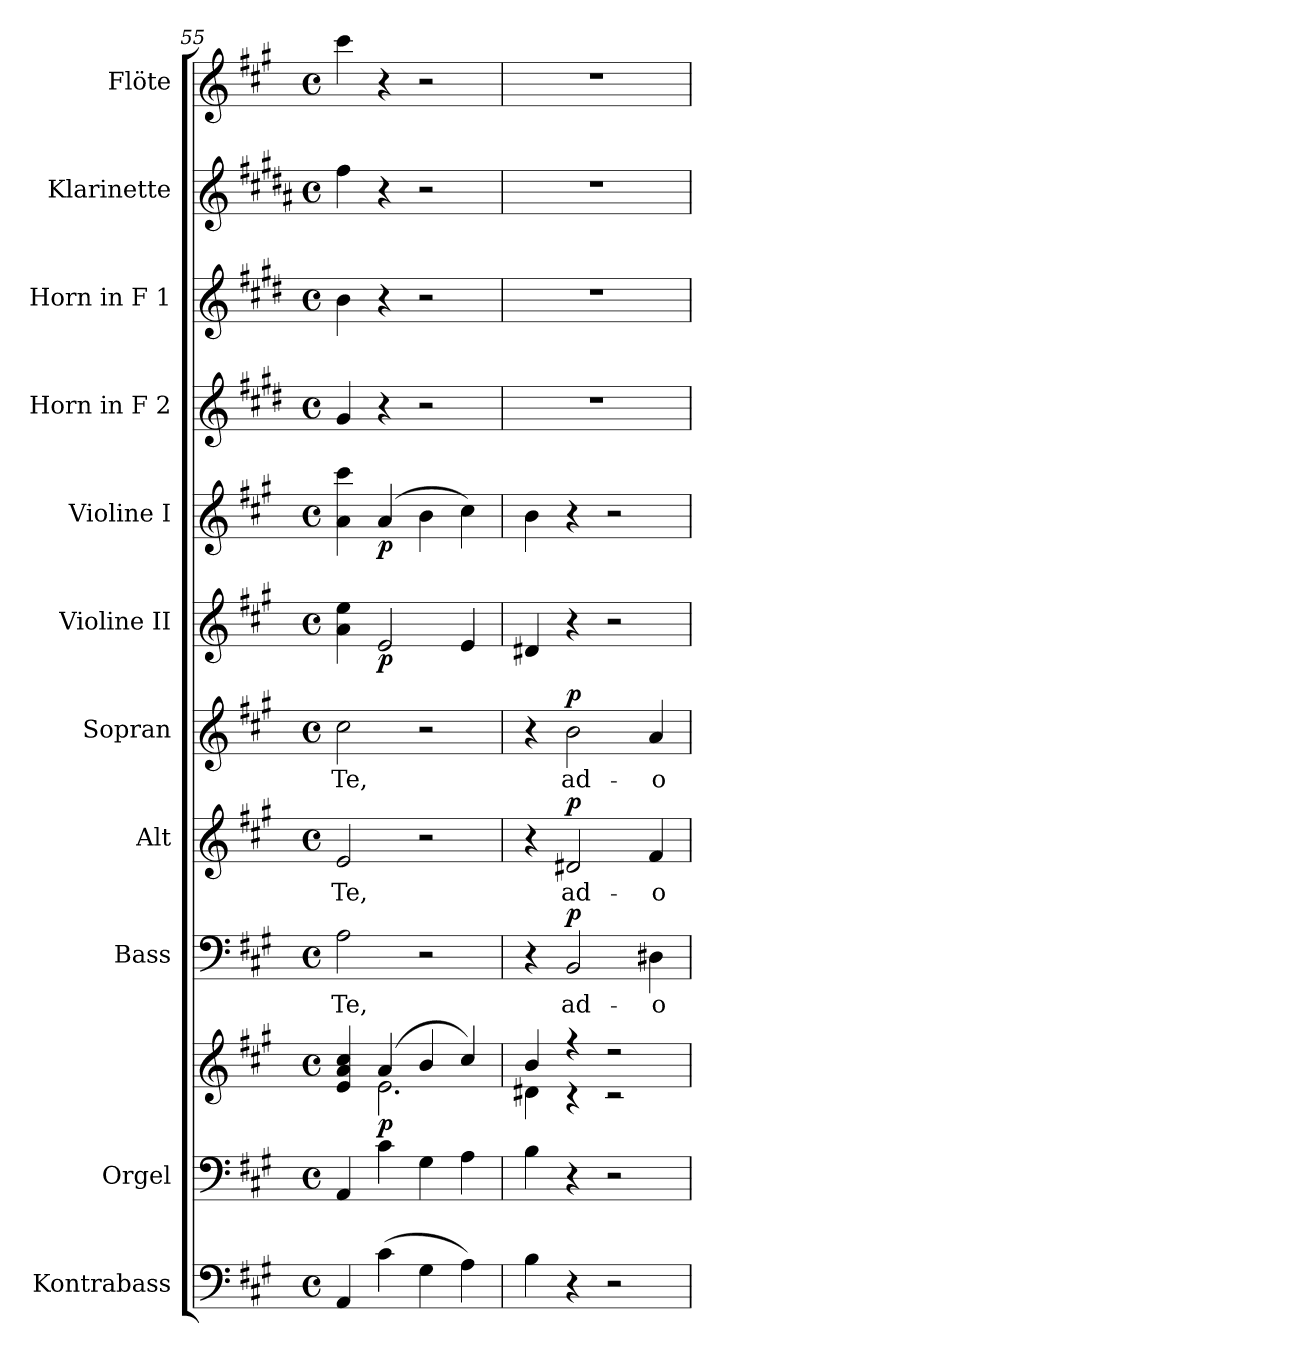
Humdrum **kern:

**kern	**kern	**kern	**dynam	**kern	**text	**dynam	**kern	**text	**dynam	**kern	**text	**dynam	**kern	**dynam	**kern	**dynam	**kern	**kern	**kern	**kern
*part11	*part10	*part10	*part10	*part9	*part9	*part9	*part8	*part8	*part8	*part7	*part7	*part7	*part6	*part6	*part5	*part5	*part4	*part3	*part2	*part1
*staff12	*staff11	*staff10	*staff10/11	*staff9	*staff9	*staff9	*staff8	*staff8	*staff8	*staff7	*staff7	*staff7	*staff6	*staff6	*staff5	*staff5	*staff4	*staff3	*staff2	*staff1
*I"Kontrabass	*I"Orgel	*	*	*I"Bass	*	*	*I"Alt	*	*	*I"Sopran	*	*	*I"Violine II	*	*I"Violine I	*	*I"Horn in F 2	*I"Horn in F 1	*I"Klarinette	*I"Flöte
*I'Kb.	*I'Org.	*	*	*I'B.	*	*	*I'A.	*	*	*I'S.	*	*	*I'Vl. II	*	*I'Vl. I	*	*	*	*I'Kl.	*I'Fl.
*clefF4	*clefF4	*clefG2	*	*clefF4	*	*	*clefG2	*	*	*clefG2	*	*	*clefG2	*	*clefG2	*	*clefG2	*clefG2	*clefG2	*clefG2
*ITrd7c12	*	*	*	*	*	*	*	*	*	*	*	*	*	*	*	*	*ITrd4c7	*ITrd4c7	*ITrd1c2	*
*k[f#c#g#]	*k[f#c#g#]	*k[f#c#g#]	*	*k[f#c#g#]	*	*	*k[f#c#g#]	*	*	*k[f#c#g#]	*	*	*k[f#c#g#]	*	*k[f#c#g#]	*	*k[f#c#g#]	*k[f#c#g#]	*k[f#c#g#]	*k[f#c#g#]
*A:	*A:	*A:	*	*A:	*	*	*A:	*	*	*A:	*	*	*A:	*	*A:	*	*A:	*A:	*A:	*A:
*M4/4	*M4/4	*M4/4	*	*M4/4	*	*	*M4/4	*	*	*M4/4	*	*	*M4/4	*	*M4/4	*	*M4/4	*M4/4	*M4/4	*M4/4
*met(c)	*met(c)	*met(c)	*	*met(c)	*	*	*met(c)	*	*	*met(c)	*	*	*met(c)	*	*met(c)	*	*met(c)	*met(c)	*met(c)	*met(c)
=55	=55	=55	=55	=55	=55	=55	=55	=55	=55	=55	=55	=55	=55	=55	=55	=55	=55	=55	=55	=55
*	*	*^	*	*	*	*	*	*	*	*	*	*	*	*	*	*	*	*	*	*
!	!	!	!	!	!	!LO:LY:b	!	!	!LO:LY:b	!	!	!LO:LY:b	!	!	!	!	!	!	!	!	!
4AAA/	4AA/	4e/ 4a/ 4cc#/	4ryy	.	2A\	Te,	.	2e/	Te,	.	2cc#\	Te,	.	4a\ 4ee\	.	4a\ 4ccc#\	.	4c#/	4e\	4ee\	4ccc#\
!	!	!	!	!LO:DY:b	!	!	!	!	!	!	!	!	!	!	!LO:DY:b	!	!LO:DY:b	!	!	!	!
(>4C#\	4c#\	(4a/	2.e\	p	.	.	.	.	.	.	.	.	.	2e/	p	(4a/	p	4r	4r	4r	4r
4GG#\	4G#\	4b/	.	.	2r	.	.	2r	.	.	2r	.	.	.	.	4b\	.	2r	2r	2r	2r
4AA\)	4A\	4cc#/)	.	.	.	.	.	.	.	.	.	.	.	4e/	.	4cc#\)	.	.	.	.	.
=56	=56	=56	=56	=56	=56	=56	=56	=56	=56	=56	=56	=56	=56	=56	=56	=56	=56	=56	=56	=56	=56
4BB\	4B\	4b/	4d#X\	.	4r	.	.	4r	.	.	4r	.	.	4d#X/	.	4b\	.	1r	1r	1r	1r
!	!	!	!	!	!	!LO:LY:b	!LO:DY:a	!	!LO:LY:b	!LO:DY:a	!	!LO:LY:b	!LO:DY:a	!	!	!	!	!	!	!	!
4r	4r	4r	4r	.	2BB/	ad-	p	2d#X/	ad-	p	2b\	ad-	p	4r	.	4r	.	.	.	.	.
2r	2r	2r	2r	.	.	.	.	.	.	.	.	.	.	2r	.	2r	.	.	.	.	.
!	!	!	!	!	!	!LO:LY:b	!	!	!LO:LY:b	!	!	!LO:LY:b	!	!	!	!	!	!	!	!	!
.	.	.	.	.	4D#X\	-o-	.	4f#/	-o-	.	4a/	-o-	.	.	.	.	.	.	.	.	.
*	*	*v	*v	*	*	*	*	*	*	*	*	*	*	*	*	*	*	*	*	*	*
=	=	=	=	=	=	=	=	=	=	=	=	=	=	=	=	=	=	=	=	=
*-	*-	*-	*-	*-	*-	*-	*-	*-	*-	*-	*-	*-	*-	*-	*-	*-	*-	*-	*-	*-
